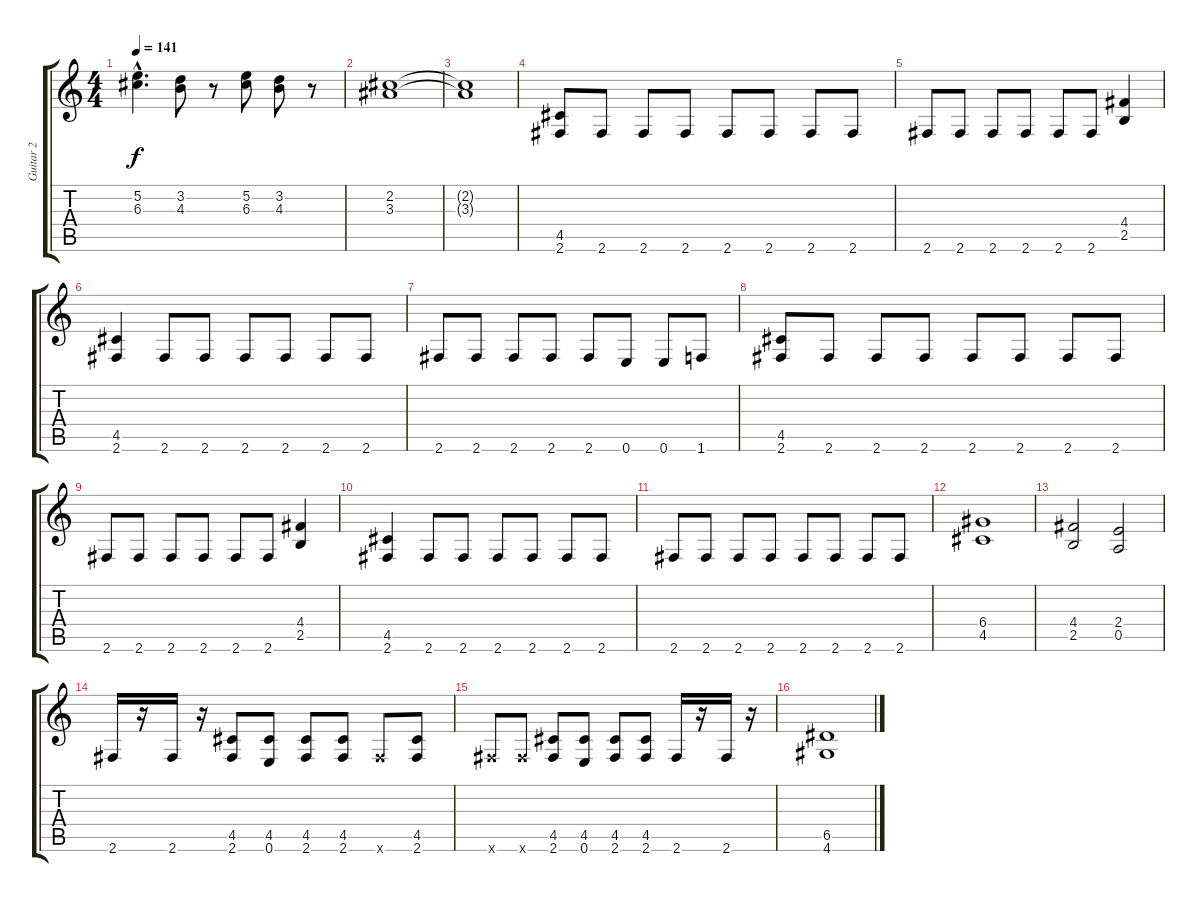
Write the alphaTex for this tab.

\track ("Guitar 2" "Guitar 2") {instrument distortionguitar}
\staff {score tabs}
\tuning (E4 B3 G3 D3 A2 E2) {hide}
\ts (4 4)
\tempo 141
\clef g2
\ks c
(5.2{hac t} 6.3{hac t}).4{d dy f} (3.2 4.3).8 r.8 (5.2 6.3).8 (3.2 4.3).8 r.8 |
(2.2 3.3).1 |
(2.2{t} 3.3{t}).1 |
(4.5 2.6).8 2.6.8 2.6.8 2.6.8 2.6.8 2.6.8 2.6.8 2.6.8 |
2.6.8 2.6.8 2.6.8 2.6.8 2.6.8 2.6.8 (4.4 2.5).4 |
(4.5 2.6).4 2.6.8 2.6.8 2.6.8 2.6.8 2.6.8 2.6.8 |
2.6.8 2.6.8 2.6.8 2.6.8 2.6.8 0.6.8 0.6.8 1.6.8 |
(4.5 2.6).8 2.6.8 2.6.8 2.6.8 2.6.8 2.6.8 2.6.8 2.6.8 |
2.6.8 2.6.8 2.6.8 2.6.8 2.6.8 2.6.8 (4.4 2.5).4 |
(4.5 2.6).4 2.6.8 2.6.8 2.6.8 2.6.8 2.6.8 2.6.8 |
2.6.8 2.6.8 2.6.8 2.6.8 2.6.8 2.6.8 2.6.8 2.6.8 |
(6.4 4.5).1 |
(4.4 2.5).2 (2.4 0.5).2 |
2.6.16 r.16 2.6.16 r.16 (4.5 2.6).8 (4.5 0.6).8 (4.5 2.6).8 (4.5 2.6).8 2.6{x}.8 (4.5 2.6).8 |
2.6{x}.8 2.6{x}.8 (4.5 2.6).8 (4.5 0.6).8 (4.5 2.6).8 (4.5 2.6).8 2.6.16 r.16 2.6.16 r.16 |
(6.5 4.6).1
